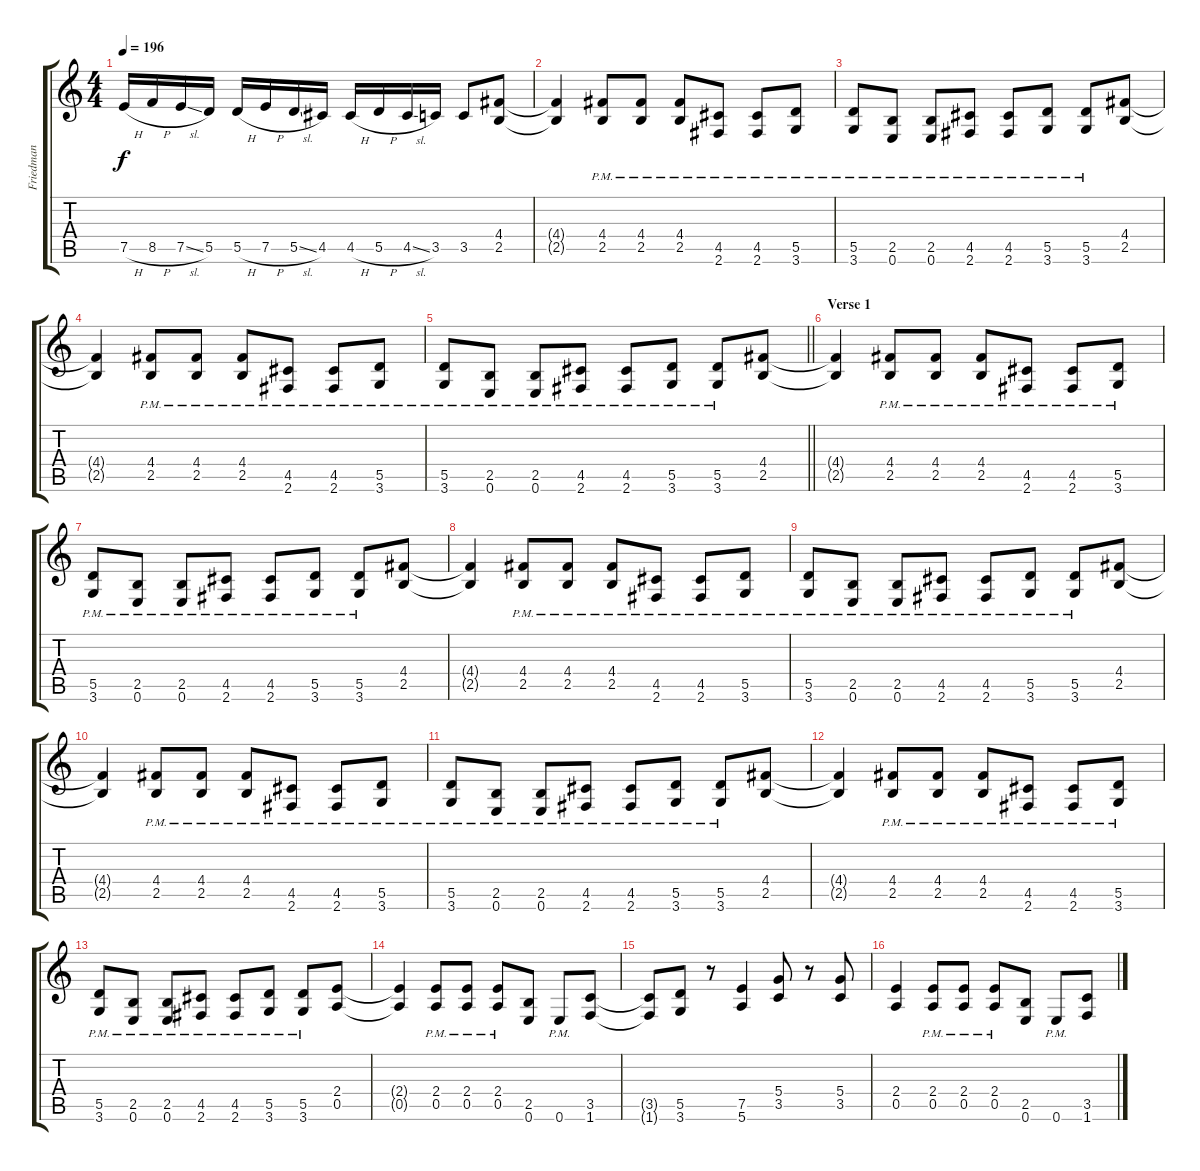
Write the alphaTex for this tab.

\track ("Friedman" "Friedman") {instrument distortionguitar}
\staff {score tabs}
\tuning (E4 B3 G3 D3 A2 E2) {hide}
\ts (4 4)
\tempo 196
\clef g2
\ks c
7.5{h}.16{dy f} 8.5{h}.16 7.5{sl}.16 5.5.16 5.5{h}.16 7.5{h}.16 5.5{sl}.16 4.5.16 4.5{h}.16 5.5{h}.16 4.5{sl}.16 3.5.16 3.5.8 (4.4 2.5).8 |
(4.4{t} 2.5{t}).4 (4.4{pm} 2.5{pm}).8 (4.4{pm} 2.5{pm}).8 (4.4{pm} 2.5{pm}).8 (4.5{pm} 2.6{pm}).8 (4.5{pm} 2.6{pm}).8 (5.5{pm} 3.6{pm}).8 |
(5.5{pm} 3.6{pm}).8 (2.5{pm} 0.6{pm}).8 (2.5{pm} 0.6{pm}).8 (4.5{pm} 2.6{pm}).8 (4.5{pm} 2.6{pm}).8 (5.5{pm} 3.6{pm}).8 (5.5{pm} 3.6{pm}).8 (4.4 2.5).8 |
(4.4{t} 2.5{t}).4 (4.4{pm} 2.5{pm}).8 (4.4{pm} 2.5{pm}).8 (4.4{pm} 2.5{pm}).8 (4.5{pm} 2.6{pm}).8 (4.5{pm} 2.6{pm}).8 (5.5{pm} 3.6{pm}).8 |
\barLineRight lightlight
(5.5{pm} 3.6{pm}).8 (2.5{pm} 0.6{pm}).8 (2.5{pm} 0.6{pm}).8 (4.5{pm} 2.6{pm}).8 (4.5{pm} 2.6{pm}).8 (5.5{pm} 3.6{pm}).8 (5.5{pm} 3.6{pm}).8 (4.4 2.5).8 |
\section ("" "Verse 1")
(4.4{t} 2.5{t}).4 (4.4{pm} 2.5{pm}).8 (4.4{pm} 2.5{pm}).8 (4.4{pm} 2.5{pm}).8 (4.5{pm} 2.6{pm}).8 (4.5{pm} 2.6{pm}).8 (5.5{pm} 3.6{pm}).8 |
(5.5{pm} 3.6{pm}).8 (2.5{pm} 0.6{pm}).8 (2.5{pm} 0.6{pm}).8 (4.5{pm} 2.6{pm}).8 (4.5{pm} 2.6{pm}).8 (5.5{pm} 3.6{pm}).8 (5.5{pm} 3.6{pm}).8 (4.4 2.5).8 |
(4.4{t} 2.5{t}).4 (4.4{pm} 2.5{pm}).8 (4.4{pm} 2.5{pm}).8 (4.4{pm} 2.5{pm}).8 (4.5{pm} 2.6{pm}).8 (4.5{pm} 2.6{pm}).8 (5.5{pm} 3.6{pm}).8 |
(5.5{pm} 3.6{pm}).8 (2.5{pm} 0.6{pm}).8 (2.5{pm} 0.6{pm}).8 (4.5{pm} 2.6{pm}).8 (4.5{pm} 2.6{pm}).8 (5.5{pm} 3.6{pm}).8 (5.5{pm} 3.6{pm}).8 (4.4 2.5).8 |
(4.4{t} 2.5{t}).4 (4.4{pm} 2.5{pm}).8 (4.4{pm} 2.5{pm}).8 (4.4{pm} 2.5{pm}).8 (4.5{pm} 2.6{pm}).8 (4.5{pm} 2.6{pm}).8 (5.5{pm} 3.6{pm}).8 |
(5.5{pm} 3.6{pm}).8 (2.5{pm} 0.6{pm}).8 (2.5{pm} 0.6{pm}).8 (4.5{pm} 2.6{pm}).8 (4.5{pm} 2.6{pm}).8 (5.5{pm} 3.6{pm}).8 (5.5{pm} 3.6{pm}).8 (4.4 2.5).8 |
(4.4{t} 2.5{t}).4 (4.4{pm} 2.5{pm}).8 (4.4{pm} 2.5{pm}).8 (4.4{pm} 2.5{pm}).8 (4.5{pm} 2.6{pm}).8 (4.5{pm} 2.6{pm}).8 (5.5{pm} 3.6{pm}).8 |
(5.5{pm} 3.6{pm}).8 (2.5{pm} 0.6{pm}).8 (2.5{pm} 0.6{pm}).8 (4.5{pm} 2.6{pm}).8 (4.5{pm} 2.6{pm}).8 (5.5{pm} 3.6{pm}).8 (5.5{pm} 3.6{pm}).8 (2.4 0.5).8 |
(2.4{t} 0.5{t}).4 (2.4{pm} 0.5{pm}).8 (2.4{pm} 0.5{pm}).8 (2.4{pm} 0.5{pm}).8 (2.5 0.6).8 0.6{pm}.8 (3.5 1.6).8 |
(3.5{t} 1.6{t}).8 (5.5 3.6).8 r.8 (7.5 5.6).4 (5.4 3.5).8 r.8 (5.4 3.5).8 |
(2.4 0.5).4 (2.4{pm} 0.5{pm}).8 (2.4{pm} 0.5{pm}).8 (2.4{pm} 0.5{pm}).8 (2.5 0.6).8 0.6{pm}.8 (3.5 1.6).8
